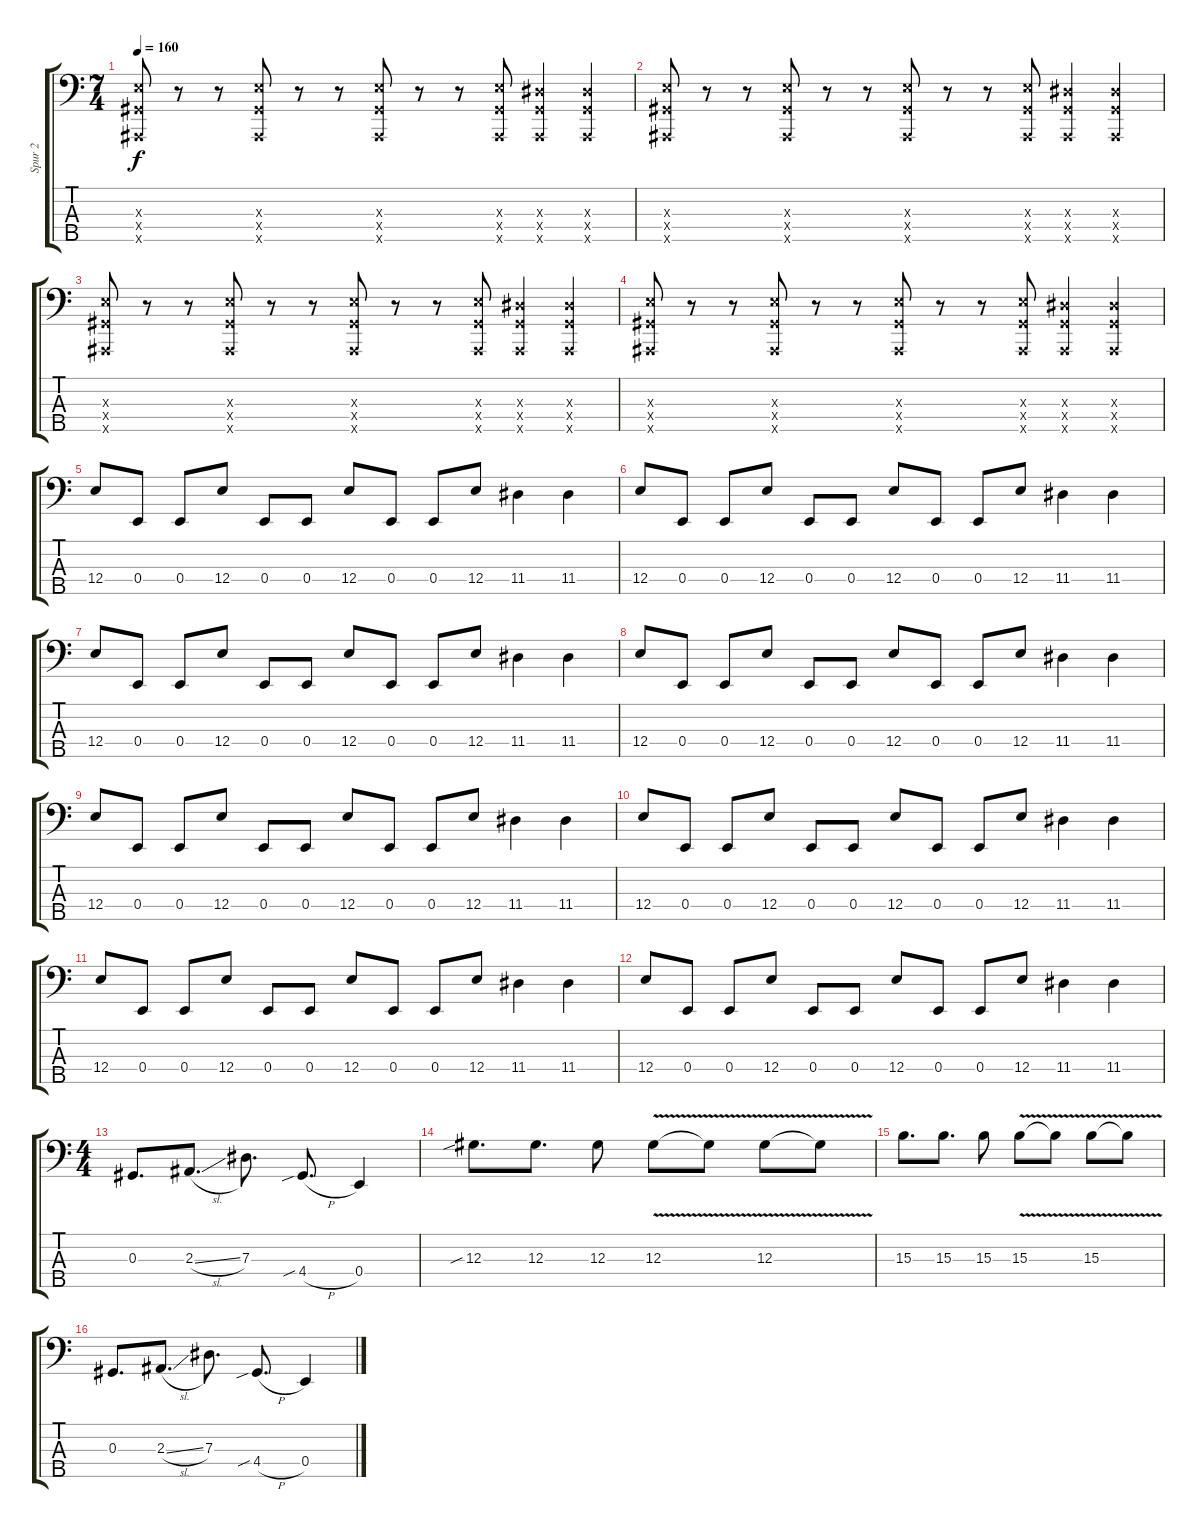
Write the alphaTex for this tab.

\track ("Spur 2" "Spur 2") {instrument electricbassfinger}
\staff {score tabs}
\tuning (Gb2 Db2 Ab1 E1 Bb0) {hide}
\ts (7 4)
\tempo 160
\clef f4
\ks c
(0.3{x} 12.4{x} 0.5{x}).8{dy f instrument electricbassfinger} r.8 r.8 (0.3{x} 12.4{x} 0.5{x}).8 r.8 r.8 (0.3{x} 12.4{x} 0.5{x}).8 r.8 r.8 (0.3{x} 12.4{x} 0.5{x}).8 (0.3{x} 11.4{x} 0.5{x}).4 (0.3{x} 11.4{x} 0.5{x}).4 |
(0.3{x} 12.4{x} 0.5{x}).8 r.8 r.8 (0.3{x} 12.4{x} 0.5{x}).8 r.8 r.8 (0.3{x} 12.4{x} 0.5{x}).8 r.8 r.8 (0.3{x} 12.4{x} 0.5{x}).8 (0.3{x} 11.4{x} 0.5{x}).4 (0.3{x} 11.4{x} 0.5{x}).4 |
(0.3{x} 12.4{x} 0.5{x}).8 r.8 r.8 (0.3{x} 12.4{x} 0.5{x}).8 r.8 r.8 (0.3{x} 12.4{x} 0.5{x}).8 r.8 r.8 (0.3{x} 12.4{x} 0.5{x}).8 (0.3{x} 11.4{x} 0.5{x}).4 (0.3{x} 11.4{x} 0.5{x}).4 |
(0.3{x} 12.4{x} 0.5{x}).8 r.8 r.8 (0.3{x} 12.4{x} 0.5{x}).8 r.8 r.8 (0.3{x} 12.4{x} 0.5{x}).8 r.8 r.8 (0.3{x} 12.4{x} 0.5{x}).8 (0.3{x} 11.4{x} 0.5{x}).4 (0.3{x} 11.4{x} 0.5{x}).4 |
12.4.8 0.4.8 0.4.8 12.4.8 0.4.8 0.4.8 12.4.8 0.4.8 0.4.8 12.4.8 11.4.4 11.4.4 |
12.4.8 0.4.8 0.4.8 12.4.8 0.4.8 0.4.8 12.4.8 0.4.8 0.4.8 12.4.8 11.4.4 11.4.4 |
12.4.8 0.4.8 0.4.8 12.4.8 0.4.8 0.4.8 12.4.8 0.4.8 0.4.8 12.4.8 11.4.4 11.4.4 |
12.4.8 0.4.8 0.4.8 12.4.8 0.4.8 0.4.8 12.4.8 0.4.8 0.4.8 12.4.8 11.4.4 11.4.4 |
12.4.8 0.4.8 0.4.8 12.4.8 0.4.8 0.4.8 12.4.8 0.4.8 0.4.8 12.4.8 11.4.4 11.4.4 |
12.4.8 0.4.8 0.4.8 12.4.8 0.4.8 0.4.8 12.4.8 0.4.8 0.4.8 12.4.8 11.4.4 11.4.4 |
12.4.8 0.4.8 0.4.8 12.4.8 0.4.8 0.4.8 12.4.8 0.4.8 0.4.8 12.4.8 11.4.4 11.4.4 |
12.4.8 0.4.8 0.4.8 12.4.8 0.4.8 0.4.8 12.4.8 0.4.8 0.4.8 12.4.8 11.4.4 11.4.4 |
\ts (4 4)
0.3.8{d} 2.3{sl}.8{d} 7.3.8{d} 4.4{sib h}.8{d} 0.4.4 |
12.3{sib}.8{d} 12.3.8{d} 12.3.8 12.3{v}.8 12.3{t}.8 12.3{v}.8 12.3{t}.8 |
15.3.8{d} 15.3.8{d} 15.3.8 15.3{v}.8 15.3{t}.8 15.3{v}.8 15.3{t}.8 |
0.3.8{d} 2.3{sl}.8{d} 7.3.8{d} 4.4{sib h}.8{d} 0.4.4
